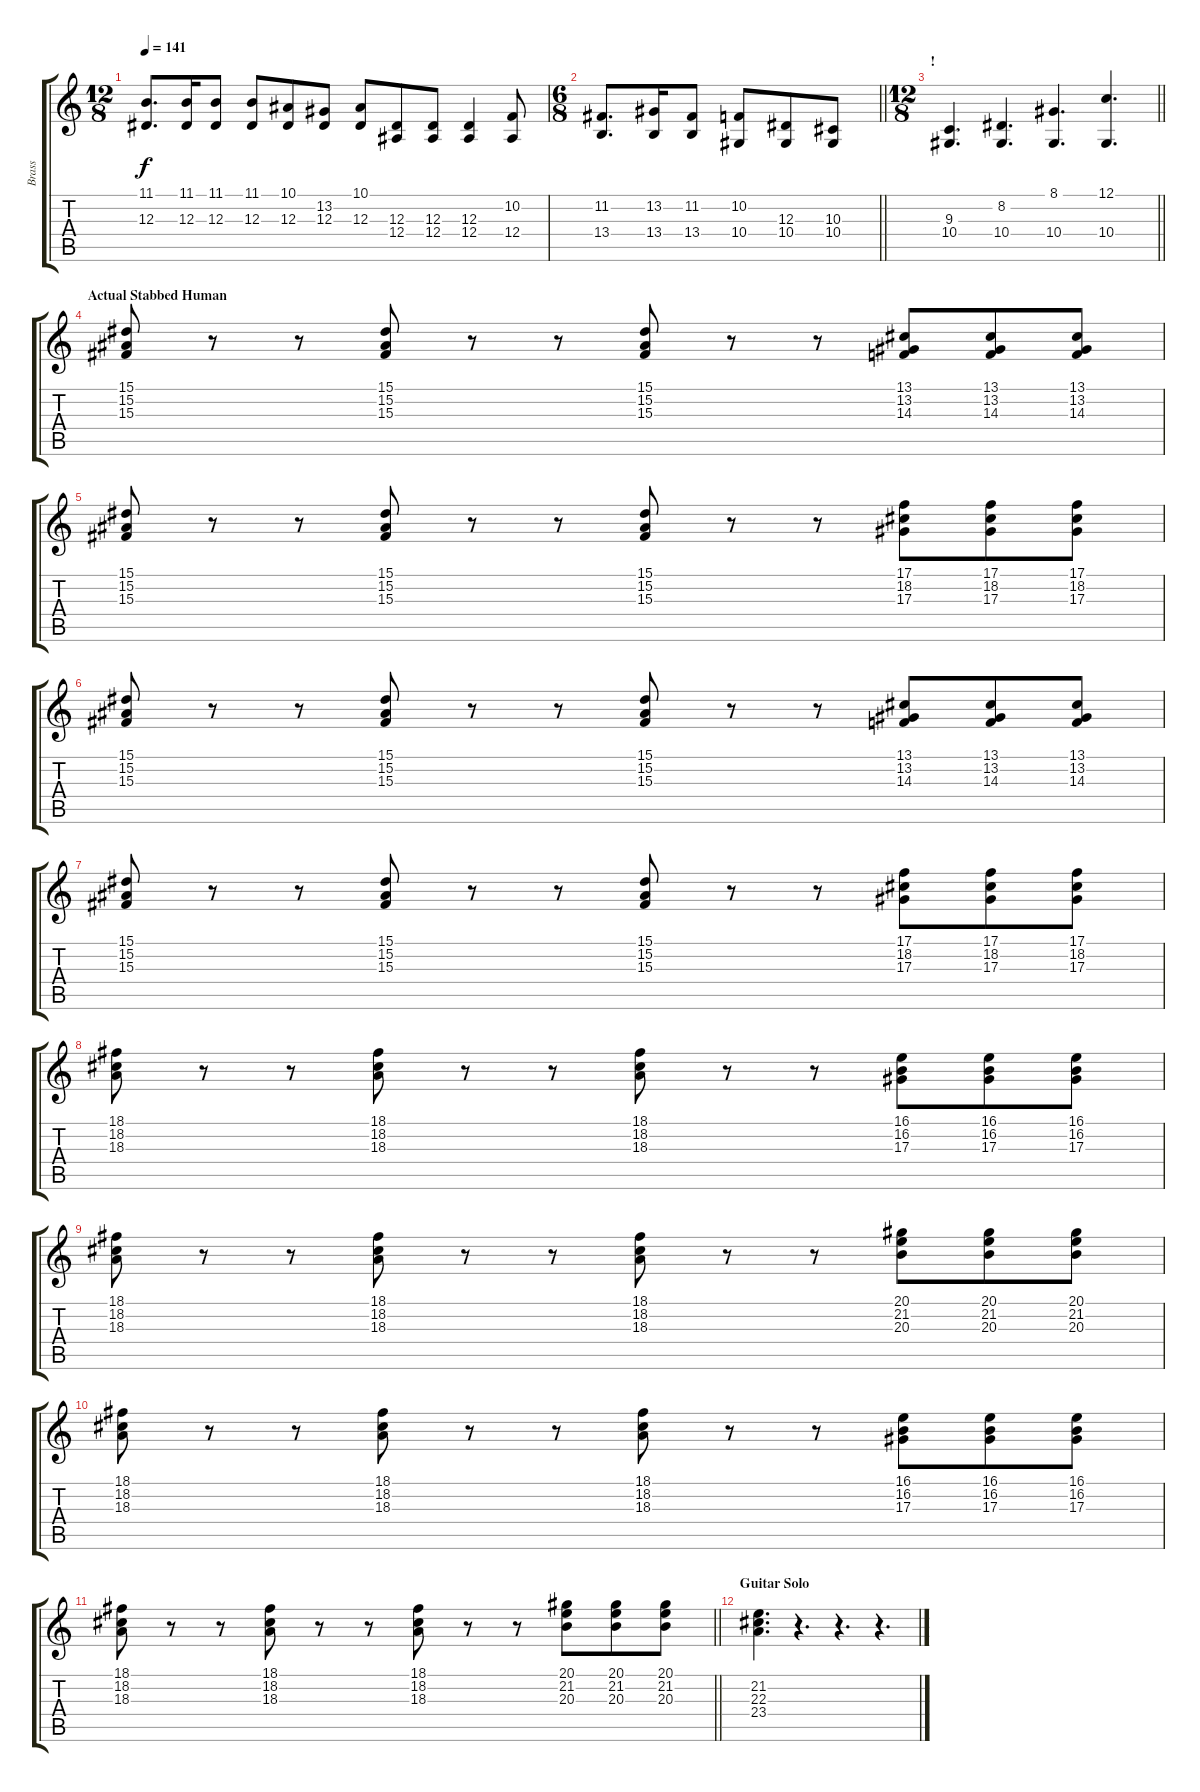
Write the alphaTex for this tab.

\track ("Brass" "Brass") {instrument brasssection}
\staff {score tabs}
\tuning (C4 G3 Eb3 Bb2 F2 C2) {hide}
\ts (12 8)
\tempo 141
\clef g2
\ks c
(11.1 12.3).8{d dy f} (11.1 12.3).16 (11.1 12.3).8 (11.1 12.3).8 (10.1 12.3).8 (13.2 12.3).8 (10.1 12.3).8 (12.3 12.4).8 (12.3 12.4).8 (12.3 12.4).4 (10.2 12.4).8 |
\ts (6 8)
\barLineRight lightlight
(11.2 13.4).8{d} (13.2 13.4).16 (11.2 13.4).8 (10.2 10.4).8 (12.3 10.4).8 (10.3 10.4).8 |
\ts (12 8)
\section ("" "!")
\barLineRight lightlight
(9.3 10.4).4{d} (8.2 10.4).4{d} (8.1 10.4).4{d} (12.1 10.4).4{d} |
\section ("" "Actual Stabbed Human")
(15.1 15.2 15.3).8 r.8 r.8 (15.1 15.2 15.3).8 r.8 r.8 (15.1 15.2 15.3).8 r.8 r.8 (13.1 13.2 14.3).8 (13.1 13.2 14.3).8 (13.1 13.2 14.3).8 |
(15.1 15.2 15.3).8 r.8 r.8 (15.1 15.2 15.3).8 r.8 r.8 (15.1 15.2 15.3).8 r.8 r.8 (17.1 18.2 17.3).8 (17.1 18.2 17.3).8 (17.1 18.2 17.3).8 |
(15.1 15.2 15.3).8 r.8 r.8 (15.1 15.2 15.3).8 r.8 r.8 (15.1 15.2 15.3).8 r.8 r.8 (13.1 13.2 14.3).8 (13.1 13.2 14.3).8 (13.1 13.2 14.3).8 |
(15.1 15.2 15.3).8 r.8 r.8 (15.1 15.2 15.3).8 r.8 r.8 (15.1 15.2 15.3).8 r.8 r.8 (17.1 18.2 17.3).8 (17.1 18.2 17.3).8 (17.1 18.2 17.3).8 |
(18.1 18.2 18.3).8 r.8 r.8 (18.1 18.2 18.3).8 r.8 r.8 (18.1 18.2 18.3).8 r.8 r.8 (16.1 16.2 17.3).8 (16.1 16.2 17.3).8 (16.1 16.2 17.3).8 |
(18.1 18.2 18.3).8 r.8 r.8 (18.1 18.2 18.3).8 r.8 r.8 (18.1 18.2 18.3).8 r.8 r.8 (20.1 21.2 20.3).8 (20.1 21.2 20.3).8 (20.1 21.2 20.3).8 |
(18.1 18.2 18.3).8 r.8 r.8 (18.1 18.2 18.3).8 r.8 r.8 (18.1 18.2 18.3).8 r.8 r.8 (16.1 16.2 17.3).8 (16.1 16.2 17.3).8 (16.1 16.2 17.3).8 |
\barLineRight lightlight
(18.1 18.2 18.3).8 r.8 r.8 (18.1 18.2 18.3).8 r.8 r.8 (18.1 18.2 18.3).8 r.8 r.8 (20.1 21.2 20.3).8 (20.1 21.2 20.3).8 (20.1 21.2 20.3).8 |
\section ("" "Guitar Solo ")
(21.2 22.3 23.4).4{d} r.4{d} r.4{d} r.4{d}
